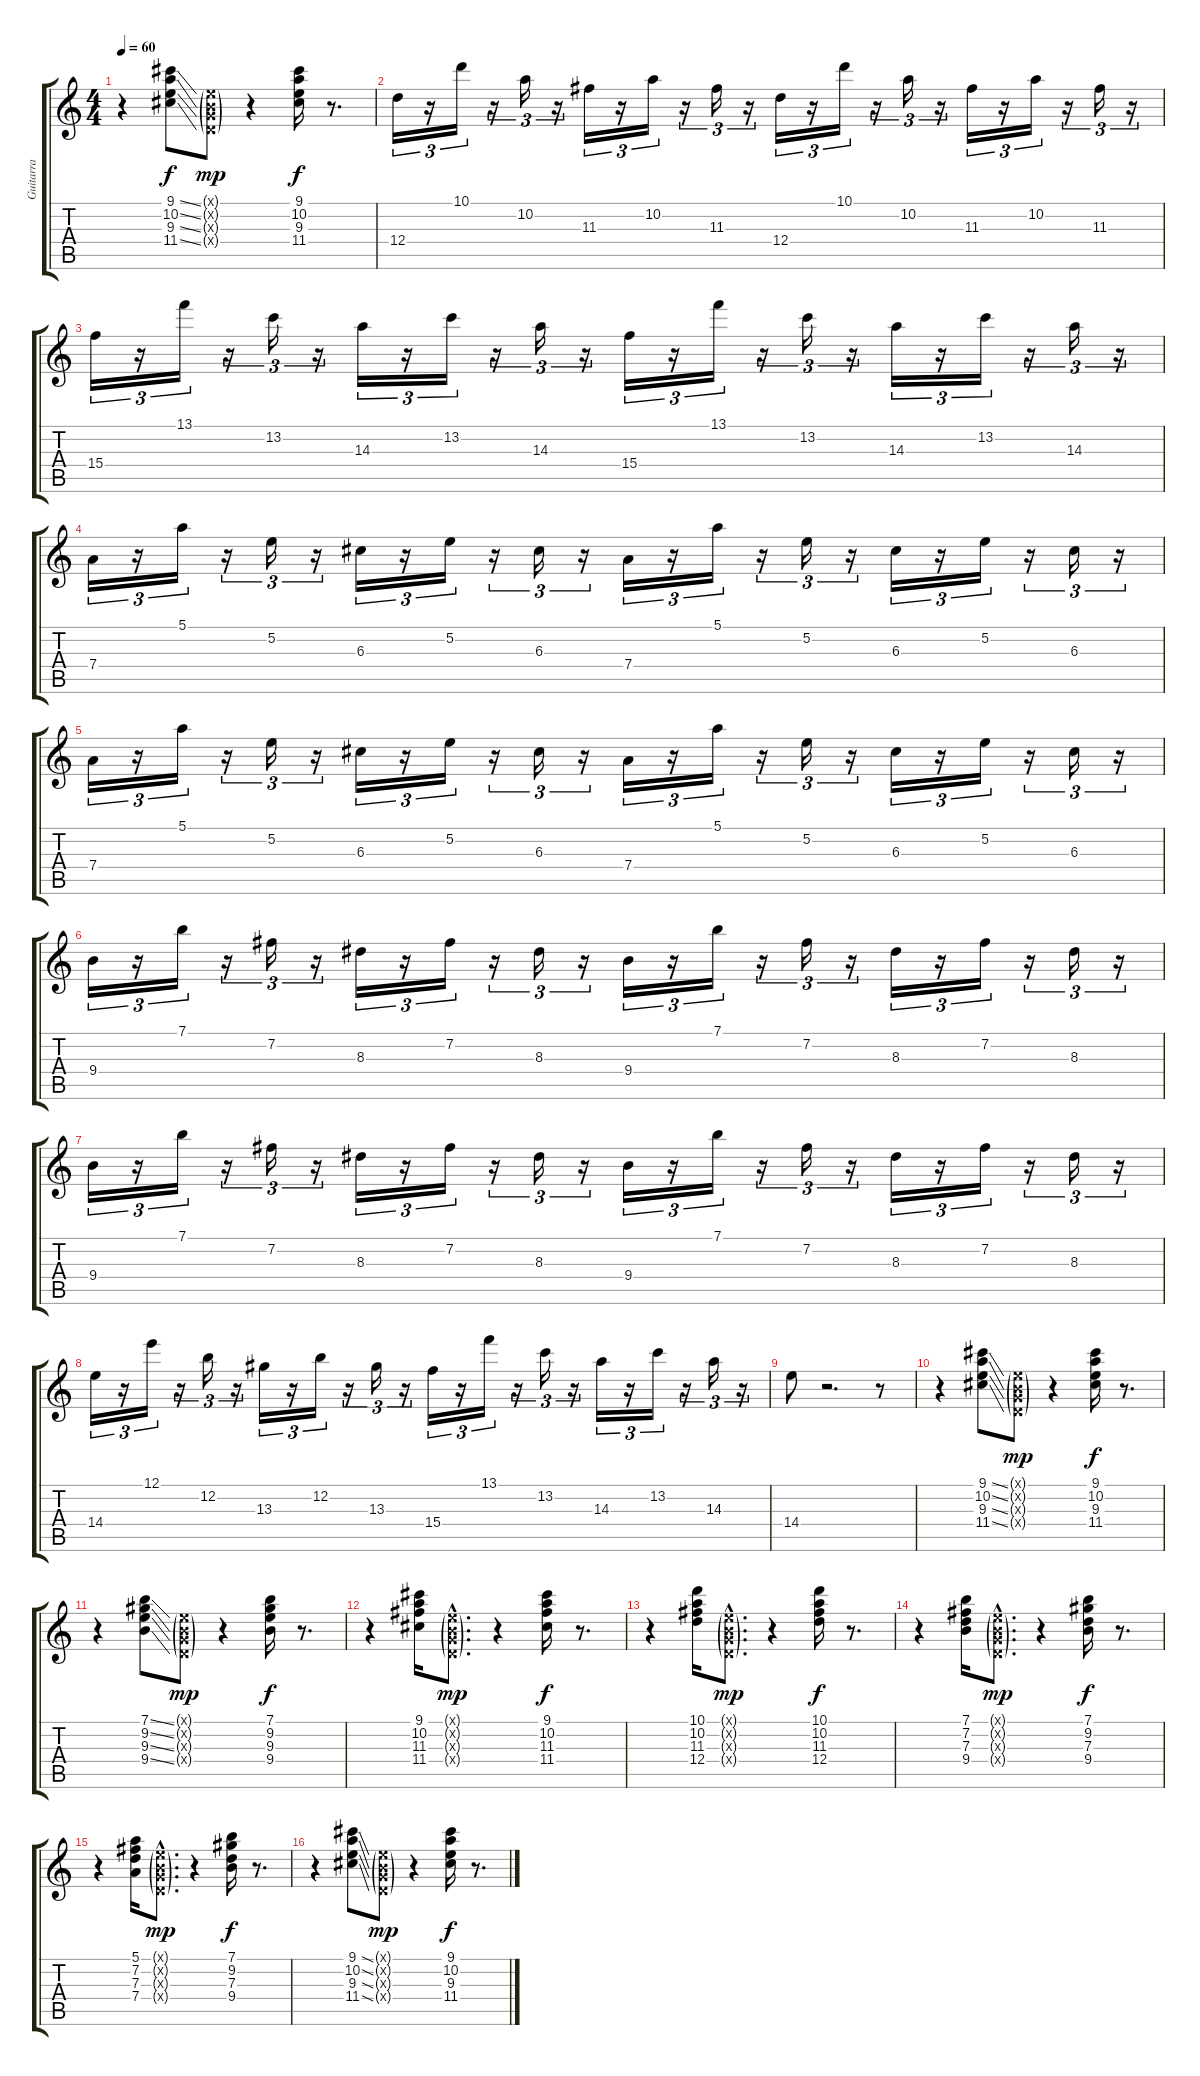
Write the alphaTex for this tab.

\track ("Guitarra" "Guitarra") {instrument overdrivenguitar}
\staff {score tabs}
\tuning (E4 B3 G3 D3 A2 E2) {hide}
\ts (4 4)
\tempo 60
\clef g2
\ks c
r.4{dy f} (9.1{ss} 10.2{ss} 9.3{ss} 11.4{ss}).8{instrument overdrivenguitar} (0.1{g x} 0.2{g x} 0.3{g x} 0.4{g x}).8{dy mp} r.4 (9.1 10.2 9.3 11.4).16{dy f} r.8{d} |
12.4.16{tu (3 2)} r.16{tu (3 2)} 10.1.16{tu (3 2)} r.16{tu (3 2)} 10.2.16{tu (3 2)} r.16{tu (3 2)} 11.3.16{tu (3 2)} r.16{tu (3 2)} 10.2.16{tu (3 2)} r.16{tu (3 2)} 11.3.16{tu (3 2)} r.16{tu (3 2)} 12.4.16{tu (3 2)} r.16{tu (3 2)} 10.1.16{tu (3 2)} r.16{tu (3 2)} 10.2.16{tu (3 2)} r.16{tu (3 2)} 11.3.16{tu (3 2)} r.16{tu (3 2)} 10.2.16{tu (3 2)} r.16{tu (3 2)} 11.3.16{tu (3 2)} r.16{tu (3 2)} |
15.4.16{tu (3 2)} r.16{tu (3 2)} 13.1.16{tu (3 2)} r.16{tu (3 2)} 13.2.16{tu (3 2)} r.16{tu (3 2)} 14.3.16{tu (3 2)} r.16{tu (3 2)} 13.2.16{tu (3 2)} r.16{tu (3 2)} 14.3.16{tu (3 2)} r.16{tu (3 2)} 15.4.16{tu (3 2)} r.16{tu (3 2)} 13.1.16{tu (3 2)} r.16{tu (3 2)} 13.2.16{tu (3 2)} r.16{tu (3 2)} 14.3.16{tu (3 2)} r.16{tu (3 2)} 13.2.16{tu (3 2)} r.16{tu (3 2)} 14.3.16{tu (3 2)} r.16{tu (3 2)} |
7.4.16{tu (3 2)} r.16{tu (3 2)} 5.1.16{tu (3 2)} r.16{tu (3 2)} 5.2.16{tu (3 2)} r.16{tu (3 2)} 6.3.16{tu (3 2)} r.16{tu (3 2)} 5.2.16{tu (3 2)} r.16{tu (3 2)} 6.3.16{tu (3 2)} r.16{tu (3 2)} 7.4.16{tu (3 2)} r.16{tu (3 2)} 5.1.16{tu (3 2)} r.16{tu (3 2)} 5.2.16{tu (3 2)} r.16{tu (3 2)} 6.3.16{tu (3 2)} r.16{tu (3 2)} 5.2.16{tu (3 2)} r.16{tu (3 2)} 6.3.16{tu (3 2)} r.16{tu (3 2)} |
7.4.16{tu (3 2)} r.16{tu (3 2)} 5.1.16{tu (3 2)} r.16{tu (3 2)} 5.2.16{tu (3 2)} r.16{tu (3 2)} 6.3.16{tu (3 2)} r.16{tu (3 2)} 5.2.16{tu (3 2)} r.16{tu (3 2)} 6.3.16{tu (3 2)} r.16{tu (3 2)} 7.4.16{tu (3 2)} r.16{tu (3 2)} 5.1.16{tu (3 2)} r.16{tu (3 2)} 5.2.16{tu (3 2)} r.16{tu (3 2)} 6.3.16{tu (3 2)} r.16{tu (3 2)} 5.2.16{tu (3 2)} r.16{tu (3 2)} 6.3.16{tu (3 2)} r.16{tu (3 2)} |
9.4.16{tu (3 2)} r.16{tu (3 2)} 7.1.16{tu (3 2)} r.16{tu (3 2)} 7.2.16{tu (3 2)} r.16{tu (3 2)} 8.3.16{tu (3 2)} r.16{tu (3 2)} 7.2.16{tu (3 2)} r.16{tu (3 2)} 8.3.16{tu (3 2)} r.16{tu (3 2)} 9.4.16{tu (3 2)} r.16{tu (3 2)} 7.1.16{tu (3 2)} r.16{tu (3 2)} 7.2.16{tu (3 2)} r.16{tu (3 2)} 8.3.16{tu (3 2)} r.16{tu (3 2)} 7.2.16{tu (3 2)} r.16{tu (3 2)} 8.3.16{tu (3 2)} r.16{tu (3 2)} |
9.4.16{tu (3 2)} r.16{tu (3 2)} 7.1.16{tu (3 2)} r.16{tu (3 2)} 7.2.16{tu (3 2)} r.16{tu (3 2)} 8.3.16{tu (3 2)} r.16{tu (3 2)} 7.2.16{tu (3 2)} r.16{tu (3 2)} 8.3.16{tu (3 2)} r.16{tu (3 2)} 9.4.16{tu (3 2)} r.16{tu (3 2)} 7.1.16{tu (3 2)} r.16{tu (3 2)} 7.2.16{tu (3 2)} r.16{tu (3 2)} 8.3.16{tu (3 2)} r.16{tu (3 2)} 7.2.16{tu (3 2)} r.16{tu (3 2)} 8.3.16{tu (3 2)} r.16{tu (3 2)} |
14.4.16{tu (3 2)} r.16{tu (3 2)} 12.1.16{tu (3 2)} r.16{tu (3 2)} 12.2.16{tu (3 2)} r.16{tu (3 2)} 13.3.16{tu (3 2)} r.16{tu (3 2)} 12.2.16{tu (3 2)} r.16{tu (3 2)} 13.3.16{tu (3 2)} r.16{tu (3 2)} 15.4.16{tu (3 2)} r.16{tu (3 2)} 13.1.16{tu (3 2)} r.16{tu (3 2)} 13.2.16{tu (3 2)} r.16{tu (3 2)} 14.3.16{tu (3 2)} r.16{tu (3 2)} 13.2.16{tu (3 2)} r.16{tu (3 2)} 14.3.16{tu (3 2)} r.16{tu (3 2)} |
14.4.8 r.2{d} r.8 |
r.4 (9.1{ss} 10.2{ss} 9.3{ss} 11.4{ss}).8{instrument overdrivenguitar} (0.1{g x} 0.2{g x} 0.3{g x} 0.4{g x}).8{dy mp} r.4 (9.1 10.2 9.3 11.4).16{dy f} r.8{d} |
r.4 (7.1{ss} 9.2{ss} 9.3{ss} 9.4{ss}).8{instrument overdrivenguitar} (0.1{g x} 0.2{g x} 0.3{g x} 0.4{g x}).8{dy mp} r.4 (7.1 9.2 9.3 9.4).16{dy f} r.8{d} |
r.4 (9.1 10.2 11.3 11.4).16{instrument overdrivenguitar} (0.1{g hac x} 0.2{g hac x} 0.3{g hac x} 0.4{g hac x}).8{d dy mp} r.4 (9.1 10.2 11.3 11.4).16{dy f} r.8{d} |
r.4 (10.1 10.2 11.3 12.4).16{instrument overdrivenguitar} (0.1{g hac x} 0.2{g hac x} 0.3{g hac x} 0.4{g hac x}).8{d dy mp} r.4 (10.1 10.2 11.3 12.4).16{dy f} r.8{d} |
r.4 (7.1 7.2 7.3 9.4).16{instrument overdrivenguitar} (0.1{g hac x} 0.2{g hac x} 0.3{g hac x} 0.4{g hac x}).8{d dy mp} r.4 (7.1 9.2 7.3 9.4).16{dy f} r.8{d} |
r.4 (5.1 7.2 7.3 7.4).16{instrument overdrivenguitar} (0.1{g hac x} 0.2{g hac x} 0.3{g hac x} 0.4{g hac x}).8{d dy mp} r.4 (7.1 9.2 7.3 9.4).16{dy f} r.8{d} |
r.4 (9.1{ss} 10.2{ss} 9.3{ss} 11.4{ss}).8{instrument overdrivenguitar} (0.1{g x} 0.2{g x} 0.3{g x} 0.4{g x}).8{dy mp} r.4 (9.1 10.2 9.3 11.4).16{dy f} r.8{d}
